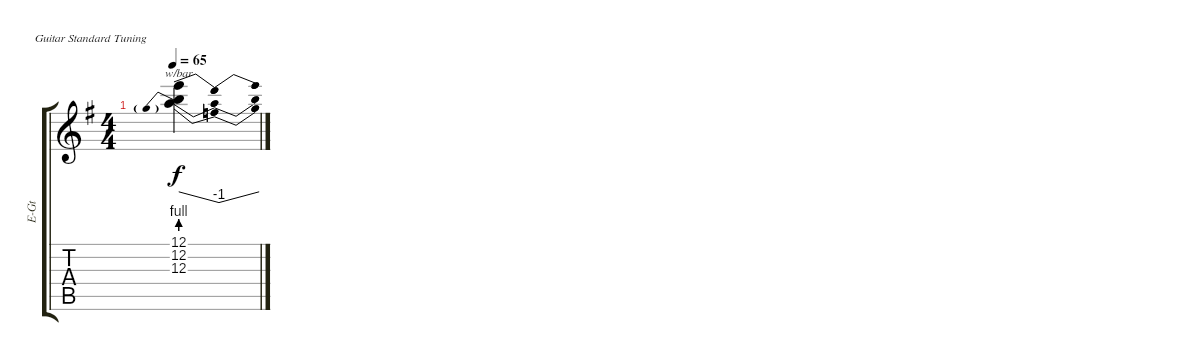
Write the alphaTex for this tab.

\defaultSystemsLayout 4
\bracketExtendMode groupsimilarinstruments
\otherSystemsTrackNameOrientation horizontal
\track ("Lead Guitar 2 (Drive)" "E-Gt") {instrument distortionguitar}
\staff {score tabs}
\tuning (E4 B3 G3 D3 A2 E2)
\ts (4 4)
\tempo 65
\clef g2
\ks eminor
(12.1{acc forcenatural} 12.2{acc forcenatural} 12.3{be (prebend 0 4 60 4)}).4{tbe (dip default 0 0 30 -4 60 0) dy f instrument distortionguitar beam Down}
